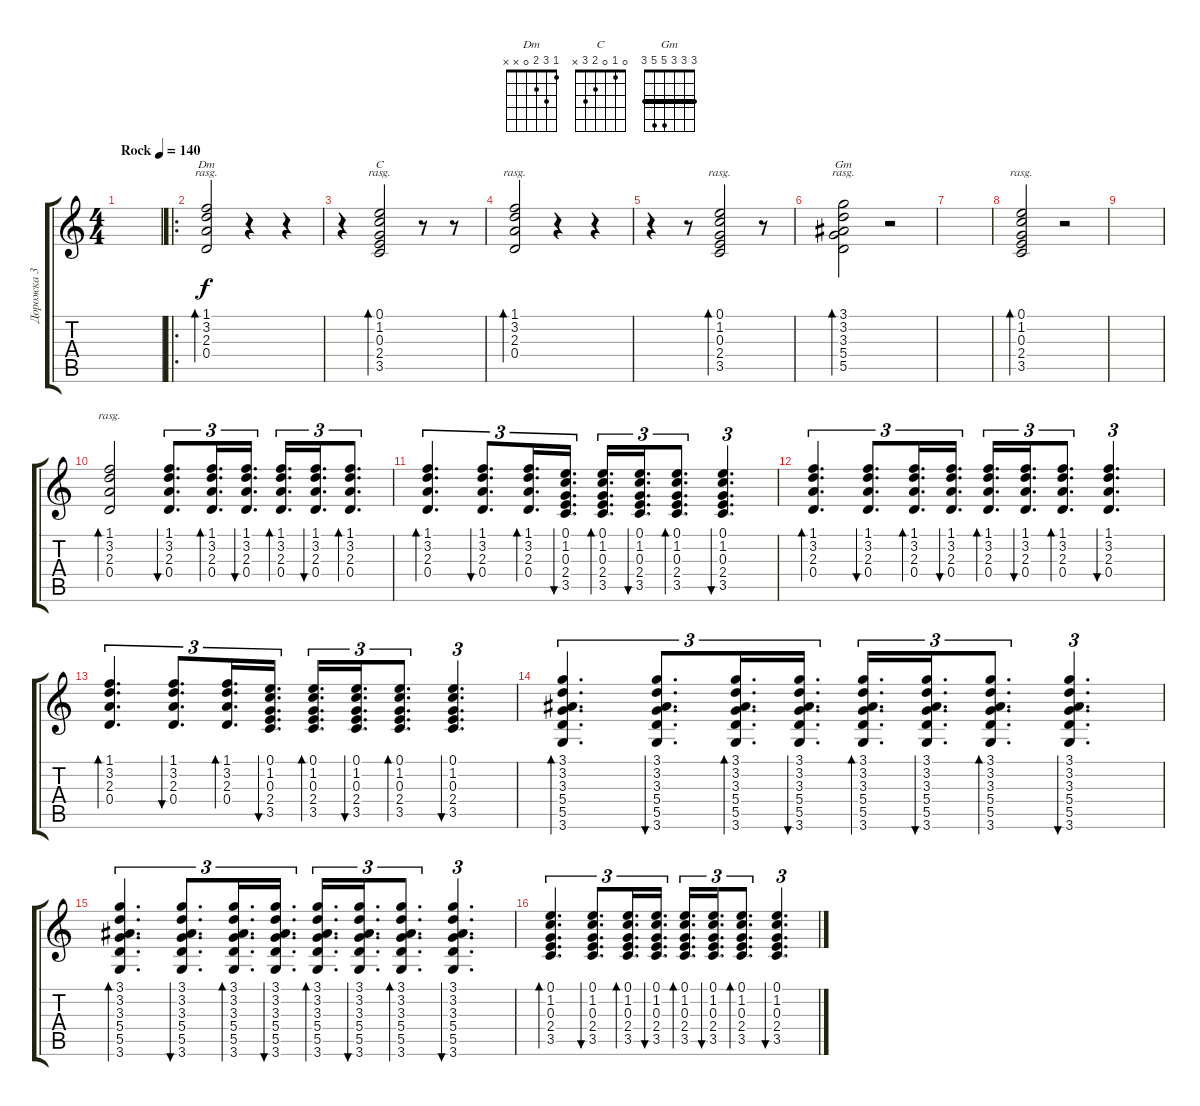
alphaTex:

\track ("Дорожка 3" "Дорожка 3") {instrument acousticguitarsteel}
\staff {score tabs}
\tuning (E4 B3 G3 D3 A2 E2) {hide}
\chord ("Dm" 1 3 2 0 x x)
\chord ("C" 0 1 0 2 3 x)
\chord ("Gm" 3 3 3 5 5 3) {barre 3}
\ts (4 4)
\tempo (140 "Rock")
\clef g2
\ks c
|
\ro
(1.1 3.2 2.3 0.4).2{bd 240 ch "Dm" rasg ii} r.4 r.4 |
r.4 (0.1 1.2 0.3 2.4 3.5).2{bd 240 ch "C" rasg ii} r.8 r.8 |
(1.1 3.2 2.3 0.4).2{bd 240 rasg ii} r.4 r.4 |
r.4 r.8 (0.1 1.2 0.3 2.4 3.5).2{bd 240 rasg ii} r.8 |
(3.1 3.2 3.3 5.4 5.5).2{bd 240 ch "Gm" rasg ii} r.2 |
|
(0.1 1.2 0.3 2.4 3.5).2{bd 240 rasg ii} r.2 |
|
(1.1 3.2 2.3 0.4).2{bd 240 rasg ii} (1.1 3.2 2.3 0.4).8{d tu (3 2) bu 30} (1.1 3.2 2.3 0.4).16{d tu (3 2) bd 30} (1.1 3.2 2.3 0.4).16{d tu (3 2) bu 30} (1.1 3.2 2.3 0.4).16{d tu (3 2) bd 30} (1.1 3.2 2.3 0.4).16{d tu (3 2) bu 30} (1.1 3.2 2.3 0.4).8{d tu (3 2) bd 30} |
(1.1 3.2 2.3 0.4).4{d tu (3 2) bd 30} (1.1 3.2 2.3 0.4).8{d tu (3 2) bu 30} (1.1 3.2 2.3 0.4).16{d tu (3 2) bd 30} (0.1 1.2 0.3 2.4 3.5).16{d tu (3 2) bu 30} (0.1 1.2 0.3 2.4 3.5).16{d tu (3 2) bd 30} (0.1 1.2 0.3 2.4 3.5).16{d tu (3 2) bu 30} (0.1 1.2 0.3 2.4 3.5).8{d tu (3 2) bd 30} (0.1 1.2 0.3 2.4 3.5).4{d tu (3 2) bu 30} |
(1.1 3.2 2.3 0.4).4{d tu (3 2) bd 30} (1.1 3.2 2.3 0.4).8{d tu (3 2) bu 30} (1.1 3.2 2.3 0.4).16{d tu (3 2) bd 30} (1.1 3.2 2.3 0.4).16{d tu (3 2) bu 30} (1.1 3.2 2.3 0.4).16{d tu (3 2) bd 30} (1.1 3.2 2.3 0.4).16{d tu (3 2) bu 30} (1.1 3.2 2.3 0.4).8{d tu (3 2) bd 30} (1.1 3.2 2.3 0.4).4{d tu (3 2) bu 30} |
(1.1 3.2 2.3 0.4).4{d tu (3 2) bd 30} (1.1 3.2 2.3 0.4).8{d tu (3 2) bu 30} (1.1 3.2 2.3 0.4).16{d tu (3 2) bd 30} (0.1 1.2 0.3 2.4 3.5).16{d tu (3 2) bu 30} (0.1 1.2 0.3 2.4 3.5).16{d tu (3 2) bd 30} (0.1 1.2 0.3 2.4 3.5).16{d tu (3 2) bu 30} (0.1 1.2 0.3 2.4 3.5).8{d tu (3 2) bd 30} (0.1 1.2 0.3 2.4 3.5).4{d tu (3 2) bu 30} |
(3.1 3.2 3.3 5.4 5.5 3.6).4{d tu (3 2) bd 30} (3.1 3.2 3.3 5.4 5.5 3.6).8{d tu (3 2) bu 30} (3.1 3.2 3.3 5.4 5.5 3.6).16{d tu (3 2) bd 30} (3.1 3.2 3.3 5.4 5.5 3.6).16{d tu (3 2) bu 30} (3.1 3.2 3.3 5.4 5.5 3.6).16{d tu (3 2) bd 30} (3.1 3.2 3.3 5.4 5.5 3.6).16{d tu (3 2) bu 30} (3.1 3.2 3.3 5.4 5.5 3.6).8{d tu (3 2) bd 30} (3.1 3.2 3.3 5.4 5.5 3.6).4{d tu (3 2) bu 30} |
(3.1 3.2 3.3 5.4 5.5 3.6).4{d tu (3 2) bd 30} (3.1 3.2 3.3 5.4 5.5 3.6).8{d tu (3 2) bu 30} (3.1 3.2 3.3 5.4 5.5 3.6).16{d tu (3 2) bd 30} (3.1 3.2 3.3 5.4 5.5 3.6).16{d tu (3 2) bu 30} (3.1 3.2 3.3 5.4 5.5 3.6).16{d tu (3 2) bd 30} (3.1 3.2 3.3 5.4 5.5 3.6).16{d tu (3 2) bu 30} (3.1 3.2 3.3 5.4 5.5 3.6).8{d tu (3 2) bd 30} (3.1 3.2 3.3 5.4 5.5 3.6).4{d tu (3 2) bu 30} |
(0.1 1.2 0.3 2.4 3.5).4{d tu (3 2) bd 30} (0.1 1.2 0.3 2.4 3.5).8{d tu (3 2) bu 30} (0.1 1.2 0.3 2.4 3.5).16{d tu (3 2) bd 30} (0.1 1.2 0.3 2.4 3.5).16{d tu (3 2) bu 30} (0.1 1.2 0.3 2.4 3.5).16{d tu (3 2) bd 30} (0.1 1.2 0.3 2.4 3.5).16{d tu (3 2) bu 30} (0.1 1.2 0.3 2.4 3.5).8{d tu (3 2) bd 30} (0.1 1.2 0.3 2.4 3.5).4{d tu (3 2) bu 30}
